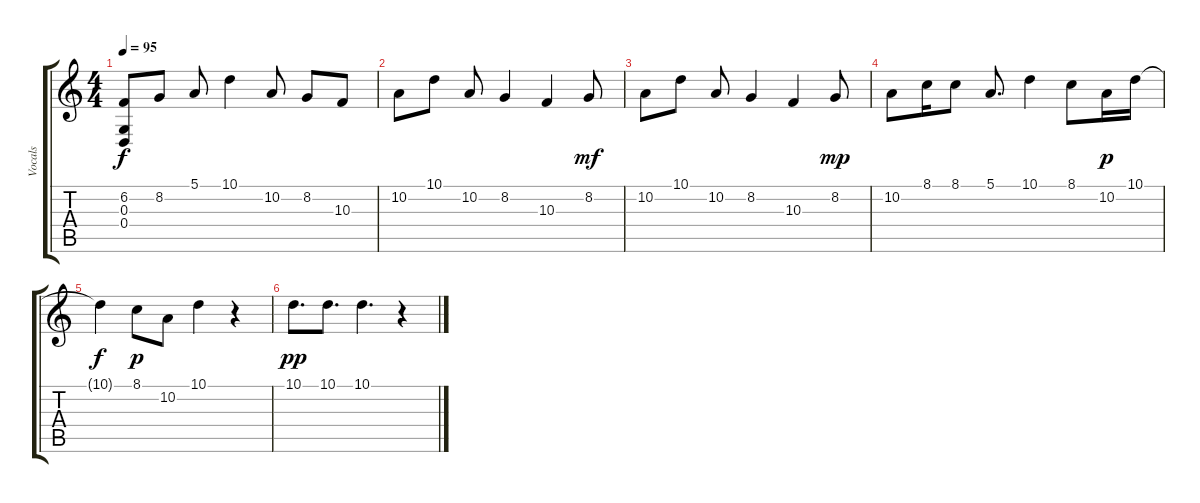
\track ("Vocals" "Vocals") {instrument harmonica}
\staff {score tabs}
\tuning (E4 B3 G3 D3 A2 E2) {hide}
\ts (4 4)
\tempo 95
\clef g2
\ks c
(6.2{t} 0.3 0.4).8{dy f} 8.2.8 5.1.8 10.1.4 10.2.8 8.2.8 10.3.8 |
10.2.8 10.1.8 10.2.8 8.2.4 10.3.4 8.2.8{dy mf} |
10.2.8 10.1.8 10.2.8 8.2.4 10.3.4 8.2.8{dy mp} |
10.2.8 8.1.16 8.1.8 5.1.8{d} 10.1.4 8.1.8 10.2.16{dy p} 10.1.16 |
10.1{t}.4{dy f} 8.1.8{dy p} 10.2.8 10.1.4 r.4 |
10.1.8{d dy pp} 10.1.8{d} 10.1.4{d} r.4
